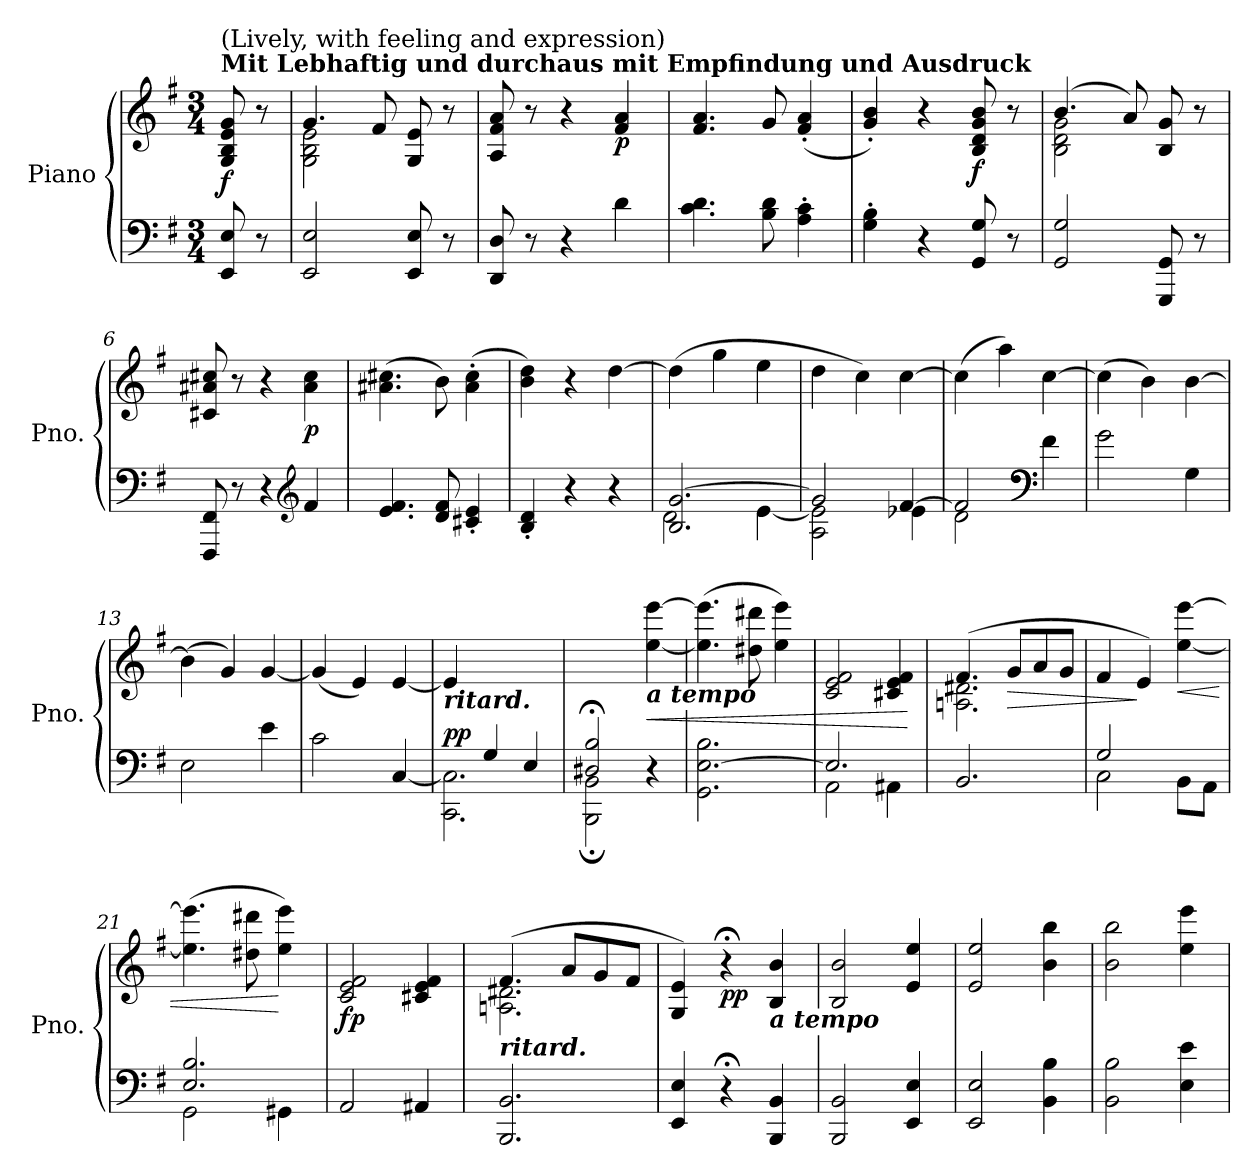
**kern	**kern	**dynam
*part1	*part1	*part1
*staff2	*staff1	*staff1/2
*I"Piano	*	*
*I'Pno.	*	*
*clefF4	*clefG2	*
*k[f#]	*k[f#]	*
*M3/4	*M3/4	*
=	=	=
!	!LO:TX:a:B:t=Mit Lebhaftig und durchaus mit Empfindung und Ausdruck	!
!	!LO:TX:a:t=(Lively, with feeling and expression)	!
!	!	!LO:DY:b
8EE/ 8E/	8G/ 8B/ 8e/ 8g/	f
8r	8r	.
=1	=1	=1
*	*^	*
2EE/ 2E/	4.g/	2G\ 2B\ 2e\	.
.	8f#/	.	.
8EE/ 8E/	8G/ 8e/	4ryy	.
8r	8r	.	.
*	*v	*v	*
=2	=2	=2
8DD/ 8D/	8A/ 8f#/ 8a/	.
8r	8r	.
4r	4r	.
!	!	!LO:DY:b
4d\	4f#/ 4a/	p
=3	=3	=3
4.c\ 4.d\	4.f#/ 4.a/	.
8B\ 8d\	8g/	.
4A\' 4c\'	(4f#/' 4a/'	.
=4	=4	=4
4G\' 4B\'	4g/' 4b/')	.
4r	4r	.
!	!	!LO:DY:b
8GG/ 8G/	8B/ 8d/ 8g/ 8b/	f
8r	8r	.
=5	=5	=5
*	*^	*
2GG/ 2G/	(4.b/	2B\ 2d\ 2g\	.
.	8a/)	.	.
8GGG/ 8GG/	8B/ 8g/	4ryy	.
8r	8r	.	.
*	*v	*v	*
=6	=6	=6
8FFF#/ 8FF#/	8c#X/ 8a#X/ 8cc#X/	.
8r	8r	.
4r	4r	.
*clefG2	*	*
!	!	!LO:DY:b
4f#/	4a#\ 4cc#\	p
!!LO:LB:g=z
=7	=7	=7
4.e/ 4.f#/	(4.a#X\ 4.cc#X\	.
8d/ 8f#/	8b\)	.
4c#X/' 4e/'	(4a#\' 4cc#\'	.
=8	=8	=8
4B/' 4d/'	4b\ 4dd\)	.
4r	4r	.
4r	[4dd\	.
=9	=9	=9
*^	*	*
2.B/ [2.g/	2d\	(4dd\]	.
.	.	4gg\	.
.	[4e\	4ee\	.
=10	=10	=10	=10
2g/]	2A\ 2e\]	4dd\	.
.	.	4cc\)	.
[4f#/	4e-X\	[4cc\	.
=11	=11	=11	=11
2f#/]	2d\	(4cc\]	.
.	.	4aa\)	.
*clefF4	*	*	*
4f#\	4ryy	[4cc\	.
*v	*v	*	*
=12	=12	=12
2g\	(4cc\]	.
.	4b\)	.
4G\	[4b\	.
=13	=13	=13
!	!	!LO:DY:b
2E\	(4b\]	other-dynamics
.	4g/)	.
4e\	[4g/	.
=14	=14	=14
2c\	(4g/]	.
.	4e/)	.
[4C/	[4e/	.
!!LO:LB:g=z
=15	=15	=15
*^	*	*
!	!	!LO:TX:b:Bi:t=ritard.	!
!	!	!	!LO:DY:a=2
4ryy	2.CC\ 2.C\]	(>4e/]	pp
4G/	.	2ryy	.
4E/)	.	.	.
!!LO:LB:g=z
=16	=16	=16	=16
2D#X/;< 2B/;<	2BBB\; 2BB\;	2ryy	.
!	!	!LO:TX:b:Bi:t=a tempo	!
!	!	!	!LO:HP:b
4ryy	4r	[4ee\ [4eee\	<
*v	*v	*	*
=17	=17	=17
2.GG\ [2.E\ 2.B\	(4.ee\] 4.eee\]	.
.	8dd#X\ 8ddd#X\	.
.	4ee\ 4eee\)	.
=18	=18	=18
*^	*	*
2.E/]	2AA\	2c/ 2e/ 2f#/	.
.	4AA#X\	4c#X/ 4e/ 4f#/	.
*v	*v	*	*
.	.	[
=19	=19	=19
*	*^	*
2.BB/	(4.f#/	2.An\ 2.d#X\	.
!	!	!	!LO:HP:b
.	8g/L	.	>
.	8a/	.	.
.	8g/J	.	.
*	*v	*v	*
=20	=20	=20
*^	*	*
2C\	2G/	4f#/	.
.	.	4e/)	]
!	!	!	!LO:HP:b
8BB\L	4ryy	[4ee\ [4eee\	<
8AA\J	.	.	.
=21	=21	=21	=21
2.E/ 2.B/	2GG\	(4.ee\] 4.eee\]	.
.	.	8dd#X\ 8ddd#X\	.
.	4GG#X\	4ee\ 4eee\)	[
=22	=22	=22	=22
!	!	!	!LO:DY:b
*v	*v	*	*
2AA/	2c/ 2e/ 2f#/	fp
4AA#X/	4c#X/ 4e/ 4f#/	.
!!LO:LB:g=z
=23	=23	=23
*	*^	*
!	!LO:TX:b:Bi:t=ritard.	!	!
2.BBB/ 2.BB/	(4.f#/	2.An\ 2.d#X\	.
.	8a/L	.	.
.	8g/	.	.
.	8f#/J	.	.
*	*v	*v	*
!!LO:PB:g=z
=24	=24	=24
4EE/ 4E/	4G/ 4e/)	.
!	!	!LO:DY:b
4r;<	4r;<	pp
!	!LO:TX:b:Bi:t=a tempo	!
4BBB/ 4BB/	4B/ 4b/	.
=25	=25	=25
2BBB/ 2BB/	2B/ 2b/	.
4EE/ 4E/	4e/ 4ee/	.
=26	=26	=26
2EE/ 2E/	2e/ 2ee/	.
4BB\ 4B\	4b\ 4bb\	.
=27	=27	=27
2BB\ 2B\	2b\ 2bb\	.
4E\ 4e\	4ee\ 4eee\	.
=	=	=
*-	*-	*-
